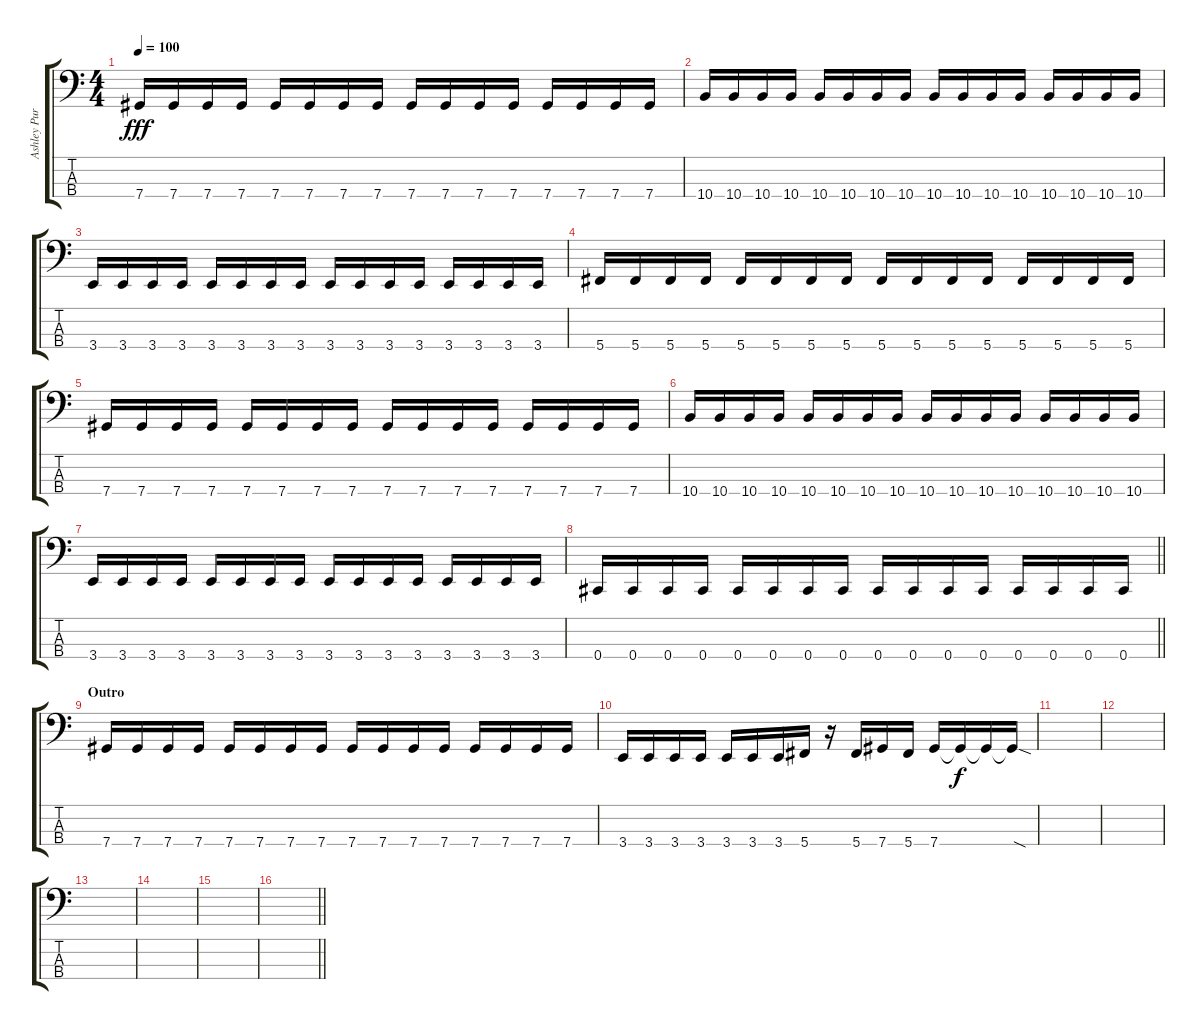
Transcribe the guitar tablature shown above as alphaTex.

\track ("Ashley Purdy" "Ashley Pur") {instrument electricbassfinger}
\staff {score tabs}
\tuning (Gb2 Db2 Ab1 Db1) {hide}
\ts (4 4)
\tempo 100
\clef f4
\ks c
7.4.16{dy fff} 7.4.16 7.4.16 7.4.16 7.4.16 7.4.16 7.4.16 7.4.16 7.4.16 7.4.16 7.4.16 7.4.16 7.4.16 7.4.16 7.4.16 7.4.16 |
10.4.16 10.4.16 10.4.16 10.4.16 10.4.16 10.4.16 10.4.16 10.4.16 10.4.16 10.4.16 10.4.16 10.4.16 10.4.16 10.4.16 10.4.16 10.4.16 |
3.4.16 3.4.16 3.4.16 3.4.16 3.4.16 3.4.16 3.4.16 3.4.16 3.4.16 3.4.16 3.4.16 3.4.16 3.4.16 3.4.16 3.4.16 3.4.16 |
5.4.16 5.4.16 5.4.16 5.4.16 5.4.16 5.4.16 5.4.16 5.4.16 5.4.16 5.4.16 5.4.16 5.4.16 5.4.16 5.4.16 5.4.16 5.4.16 |
7.4.16 7.4.16 7.4.16 7.4.16 7.4.16 7.4.16 7.4.16 7.4.16 7.4.16 7.4.16 7.4.16 7.4.16 7.4.16 7.4.16 7.4.16 7.4.16 |
10.4.16 10.4.16 10.4.16 10.4.16 10.4.16 10.4.16 10.4.16 10.4.16 10.4.16 10.4.16 10.4.16 10.4.16 10.4.16 10.4.16 10.4.16 10.4.16 |
3.4.16 3.4.16 3.4.16 3.4.16 3.4.16 3.4.16 3.4.16 3.4.16 3.4.16 3.4.16 3.4.16 3.4.16 3.4.16 3.4.16 3.4.16 3.4.16 |
\barLineRight lightlight
0.4.16 0.4.16 0.4.16 0.4.16 0.4.16 0.4.16 0.4.16 0.4.16 0.4.16 0.4.16 0.4.16 0.4.16 0.4.16 0.4.16 0.4.16 0.4.16 |
\section ("" "Outro")
7.4.16 7.4.16 7.4.16 7.4.16 7.4.16 7.4.16 7.4.16 7.4.16 7.4.16 7.4.16 7.4.16 7.4.16 7.4.16 7.4.16 7.4.16 7.4.16 |
3.4.16 3.4.16 3.4.16 3.4.16 3.4.16 3.4.16 3.4.16 5.4.16 r.16 5.4.16 7.4.16 5.4.16 7.4.16 7.4{t}.16{dy f} 7.4{t}.16 7.4{sod t}.16 |
|
|
|
|
|
\barLineRight lightlight
